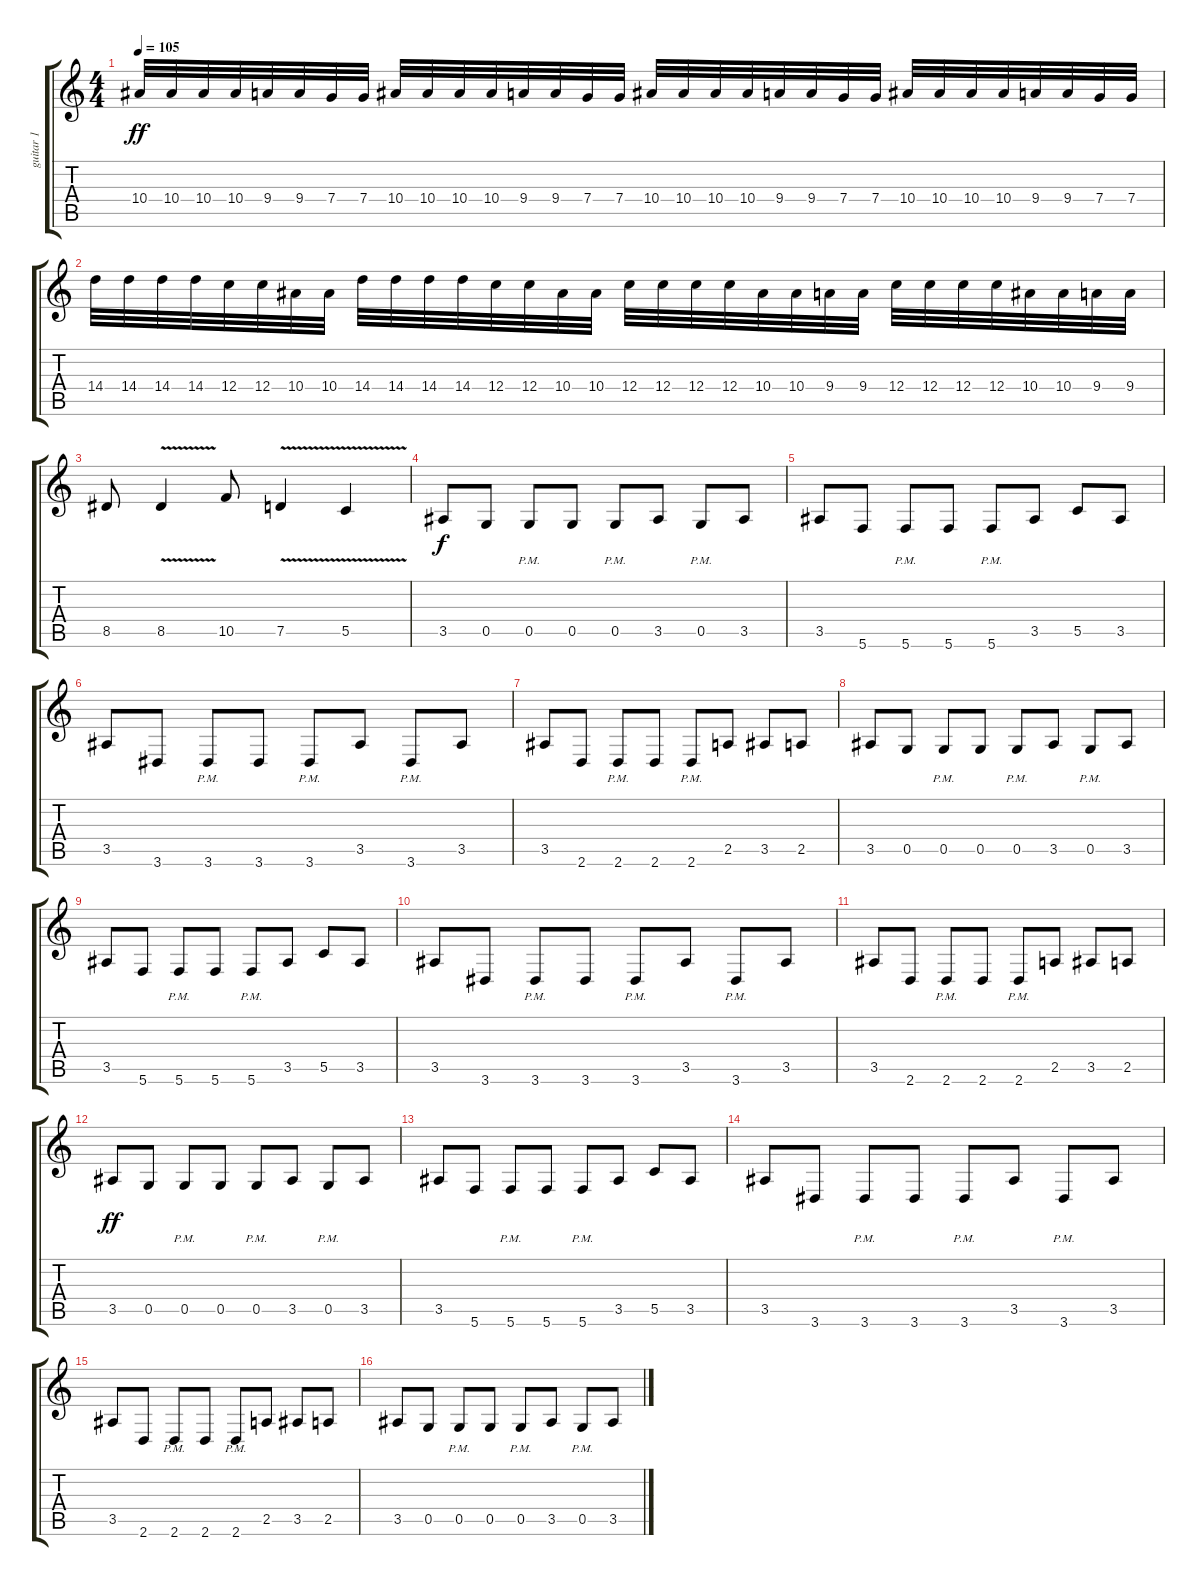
\track ("guitar 1" "guitar 1") {instrument distortionguitar}
\staff {score tabs}
\tuning (D4 A3 F3 C3 G2 C2) {hide}
\ts (4 4)
\tempo 105
\clef g2
\ks c
10.4.32{dy ff} 10.4.32 10.4.32 10.4.32 9.4.32 9.4.32 7.4.32 7.4.32 10.4.32 10.4.32 10.4.32 10.4.32 9.4.32 9.4.32 7.4.32 7.4.32 10.4.32 10.4.32 10.4.32 10.4.32 9.4.32 9.4.32 7.4.32 7.4.32 10.4.32 10.4.32 10.4.32 10.4.32 9.4.32 9.4.32 7.4.32 7.4.32 |
14.4.32 14.4.32 14.4.32 14.4.32 12.4.32 12.4.32 10.4.32 10.4.32 14.4.32 14.4.32 14.4.32 14.4.32 12.4.32 12.4.32 10.4.32 10.4.32 12.4.32 12.4.32 12.4.32 12.4.32 10.4.32 10.4.32 9.4.32 9.4.32 12.4.32 12.4.32 12.4.32 12.4.32 10.4.32 10.4.32 9.4.32 9.4.32 |
8.5.8 8.5{v}.4 10.5.8 7.5{v}.4 5.5{v}.4 |
3.5.8{dy f} 0.5.8 0.5{pm}.8 0.5.8 0.5{pm}.8 3.5.8 0.5{pm}.8 3.5.8 |
3.5.8 5.6.8 5.6{pm}.8 5.6.8 5.6{pm}.8 3.5.8 5.5.8 3.5.8 |
3.5.8 3.6.8 3.6{pm}.8 3.6.8 3.6{pm}.8 3.5.8 3.6{pm}.8 3.5.8 |
3.5.8 2.6.8 2.6{pm}.8 2.6.8 2.6{pm}.8 2.5.8 3.5.8 2.5.8 |
3.5.8 0.5.8 0.5{pm}.8 0.5.8 0.5{pm}.8 3.5.8 0.5{pm}.8 3.5.8 |
3.5.8 5.6.8 5.6{pm}.8 5.6.8 5.6{pm}.8 3.5.8 5.5.8 3.5.8 |
3.5.8 3.6.8 3.6{pm}.8 3.6.8 3.6{pm}.8 3.5.8 3.6{pm}.8 3.5.8 |
3.5.8 2.6.8 2.6{pm}.8 2.6.8 2.6{pm}.8 2.5.8 3.5.8 2.5.8 |
3.5.8{dy ff} 0.5.8 0.5{pm}.8 0.5.8 0.5{pm}.8 3.5.8 0.5{pm}.8 3.5.8 |
3.5.8 5.6.8 5.6{pm}.8 5.6.8 5.6{pm}.8 3.5.8 5.5.8 3.5.8 |
3.5.8 3.6.8 3.6{pm}.8 3.6.8 3.6{pm}.8 3.5.8 3.6{pm}.8 3.5.8 |
3.5.8 2.6.8 2.6{pm}.8 2.6.8 2.6{pm}.8 2.5.8 3.5.8 2.5.8 |
3.5.8 0.5.8 0.5{pm}.8 0.5.8 0.5{pm}.8 3.5.8 0.5{pm}.8 3.5.8
